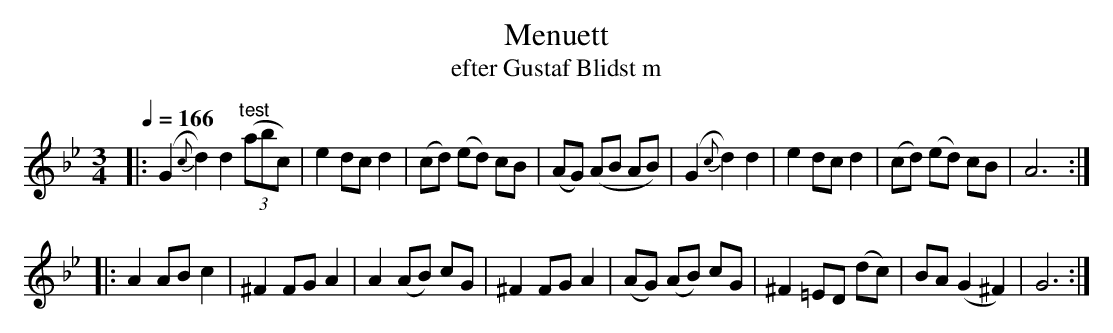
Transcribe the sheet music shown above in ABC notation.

X:1
T:Menuett
T:efter Gustaf Blidst m
M:3/4
K:Gm
L:1/8
Q:1/4 = 166
|:(G2 {c}d2) d2 "^test"((3abc)| e2 dc d2| (cd) (ed) cB |(AG) (AB AB)| (G2 {c}d2) d2 | e2 dc d2| (cd) (ed) cB | A6 :|
|: A2 AB c2| ^F2 FG A2| A2 (AB) cG | ^F2 FG A2| (AG) (AB) cG | ^F2 =ED (dc) | BA (G2 ^F2) | G6 :|
